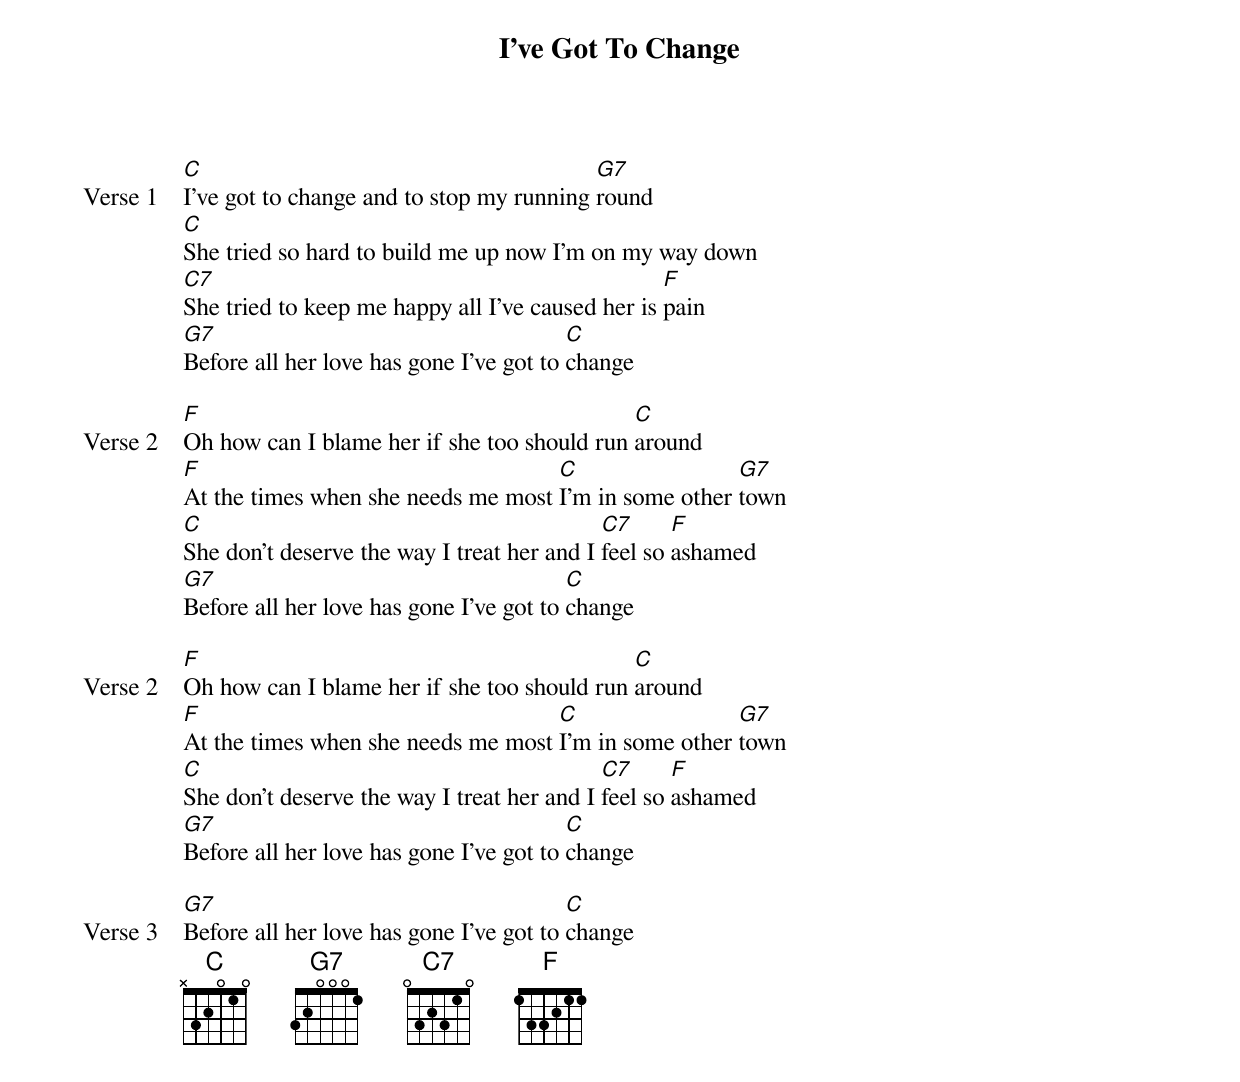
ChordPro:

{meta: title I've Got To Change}
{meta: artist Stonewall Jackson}
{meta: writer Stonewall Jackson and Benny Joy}

{start_of_verse: Verse 1}
[C]I've got to change and to stop my running [G7]round
[C]She tried so hard to build me up now I'm on my way down
[C7]She tried to keep me happy all I've caused her is [F]pain
[G7]Before all her love has gone I've got to [C]change
{end_of_verse}

{start_of_verse: Verse 2}
[F]Oh how can I blame her if she too should run [C]around
[F]At the times when she needs me most [C]I'm in some other [G7]town
[C]She don't deserve the way I treat her and I [C7]feel so [F]ashamed
[G7]Before all her love has gone I've got to [C]change
{end_of_verse}

{start_of_verse: Verse 2}
[F]Oh how can I blame her if she too should run [C]around
[F]At the times when she needs me most [C]I'm in some other [G7]town
[C]She don't deserve the way I treat her and I [C7]feel so [F]ashamed
[G7]Before all her love has gone I've got to [C]change
{end_of_verse}

{start_of_verse: Verse 3}
[G7]Before all her love has gone I've got to [C]change
{end_of_verse}
